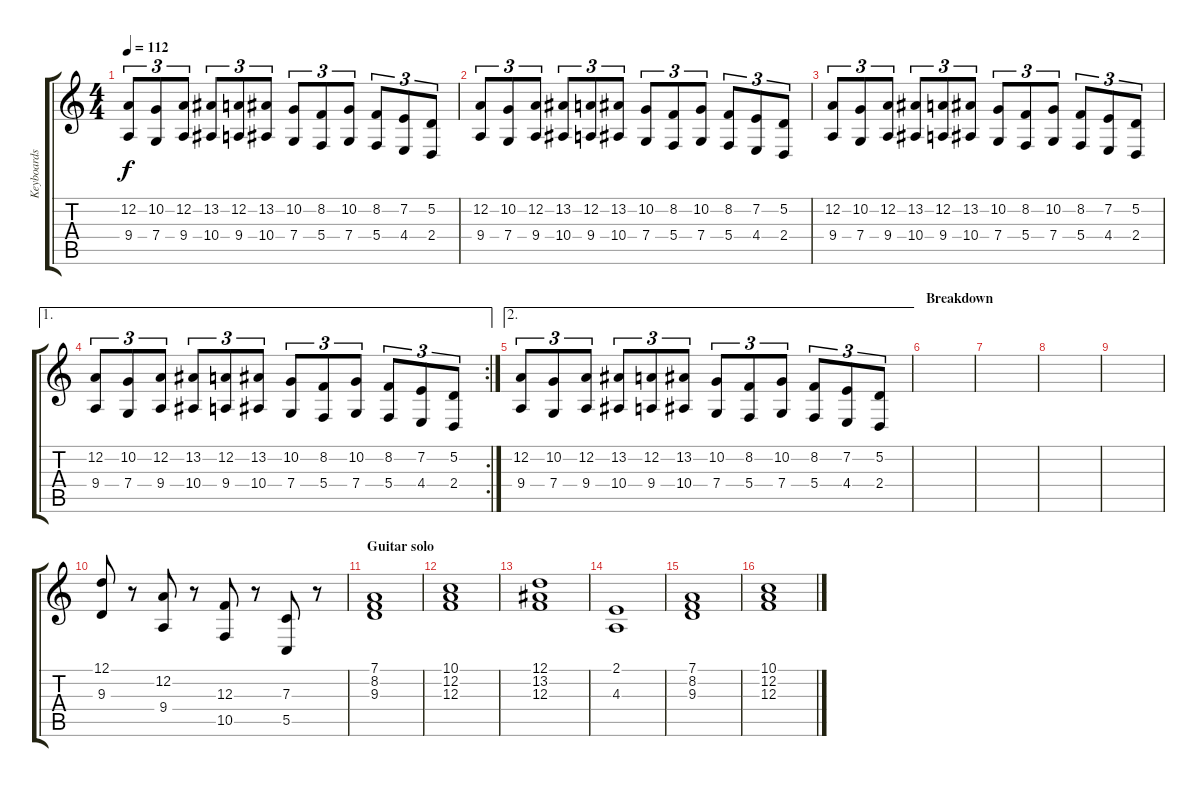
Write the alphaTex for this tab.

\track ("Keyboards" "Keyboards") {instrument clarinet}
\staff {score tabs}
\tuning (D4 A3 F3 C3 G2 D2) {hide}
\ts (4 4)
\tempo 112
\clef g2
\ks c
(12.2 9.4).8{tu (3 2) dy f volume 15 balance 8} (10.2 7.4).8{tu (3 2)} (12.2 9.4).8{tu (3 2)} (13.2 10.4).8{tu (3 2)} (12.2 9.4).8{tu (3 2)} (13.2 10.4).8{tu (3 2)} (10.2 7.4).8{tu (3 2)} (8.2 5.4).8{tu (3 2)} (10.2 7.4).8{tu (3 2)} (8.2 5.4).8{tu (3 2)} (7.2 4.4).8{tu (3 2)} (5.2 2.4).8{tu (3 2)} |
(12.2 9.4).8{tu (3 2) volume 15 balance 8} (10.2 7.4).8{tu (3 2)} (12.2 9.4).8{tu (3 2)} (13.2 10.4).8{tu (3 2)} (12.2 9.4).8{tu (3 2)} (13.2 10.4).8{tu (3 2)} (10.2 7.4).8{tu (3 2)} (8.2 5.4).8{tu (3 2)} (10.2 7.4).8{tu (3 2)} (8.2 5.4).8{tu (3 2)} (7.2 4.4).8{tu (3 2)} (5.2 2.4).8{tu (3 2)} |
(12.2 9.4).8{tu (3 2) volume 15 balance 8} (10.2 7.4).8{tu (3 2)} (12.2 9.4).8{tu (3 2)} (13.2 10.4).8{tu (3 2)} (12.2 9.4).8{tu (3 2)} (13.2 10.4).8{tu (3 2)} (10.2 7.4).8{tu (3 2)} (8.2 5.4).8{tu (3 2)} (10.2 7.4).8{tu (3 2)} (8.2 5.4).8{tu (3 2)} (7.2 4.4).8{tu (3 2)} (5.2 2.4).8{tu (3 2)} |
\ae 1
\rc 2
(12.2 9.4).8{tu (3 2) volume 15 balance 8} (10.2 7.4).8{tu (3 2)} (12.2 9.4).8{tu (3 2)} (13.2 10.4).8{tu (3 2)} (12.2 9.4).8{tu (3 2)} (13.2 10.4).8{tu (3 2)} (10.2 7.4).8{tu (3 2)} (8.2 5.4).8{tu (3 2)} (10.2 7.4).8{tu (3 2)} (8.2 5.4).8{tu (3 2)} (7.2 4.4).8{tu (3 2)} (5.2 2.4).8{tu (3 2)} |
\ae 2
(12.2 9.4).8{tu (3 2) volume 15 balance 8} (10.2 7.4).8{tu (3 2)} (12.2 9.4).8{tu (3 2)} (13.2 10.4).8{tu (3 2)} (12.2 9.4).8{tu (3 2)} (13.2 10.4).8{tu (3 2)} (10.2 7.4).8{tu (3 2)} (8.2 5.4).8{tu (3 2)} (10.2 7.4).8{tu (3 2)} (8.2 5.4).8{tu (3 2)} (7.2 4.4).8{tu (3 2)} (5.2 2.4).8{tu (3 2)} |
\section ("" "Breakdown")
|
|
|
|
(12.1 9.3).8{volume 10 balance 14 instrument pad8sweep} r.8 (12.2 9.4).8{balance 2} r.8 (12.3 10.5).8{volume 10 balance 14} r.8 (7.3 5.5).8{balance 2} r.8 |
\section ("" "Guitar solo")
(7.1 8.2 9.3).1{volume 12 balance 14 instrument pad8sweep} |
(10.1 12.2 12.3).1 |
(12.1 13.2 12.3).1 |
(2.1 4.3).1 |
(7.1 8.2 9.3).1 |
(10.1 12.2 12.3).1
